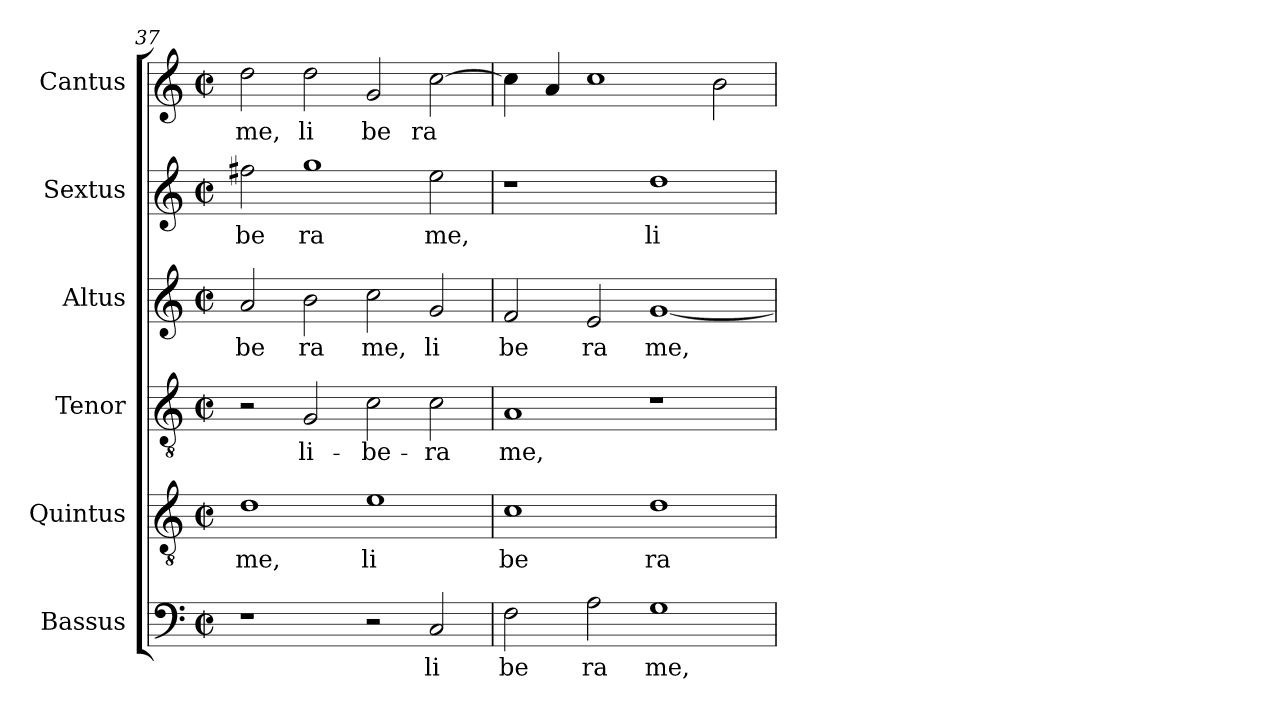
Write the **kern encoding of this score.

**kern	**text	**kern	**text	**kern	**text	**kern	**text	**kern	**text	**kern	**text
*part6	*part6	*part5	*part5	*part4	*part4	*part3	*part3	*part2	*part2	*part1	*part1
*staff6	*staff6	*staff5	*staff5	*staff4	*staff4	*staff3	*staff3	*staff2	*staff2	*staff1	*staff1
*I"Bassus	*	*I"Quintus	*	*I"Tenor	*	*I"Altus	*	*I"Sextus	*	*I"Cantus	*
*clefF4	*	*clefGv2	*	*clefGv2	*	*clefG2	*	*clefG2	*	*clefG2	*
*k[]	*	*k[]	*	*k[]	*	*k[]	*	*k[]	*	*k[]	*
*C:	*	*C:	*	*C:	*	*C:	*	*C:	*	*C:	*
*M2/2	*	*M2/2	*	*M2/2	*	*M2/2	*	*M2/2	*	*M2/2	*
*met(c|)	*	*met(c|)	*	*met(c|)	*	*met(c|)	*	*met(c|)	*	*met(c|)	*
=37	=37	=37	=37	=37	=37	=37	=37	=37	=37	=37	=37
!	!	!	!LO:LY:b:cj	!	!	!	!LO:LY:b:cj	!	!LO:LY:b:cj	!	!LO:LY:b:cj
1r	.	1d	me,	2r	.	2a/	be	2ff#\	be	2dd\	me,
!	!	!	!	!	!LO:LY:b:cj	!	!LO:LY:b:cj	!	!LO:LY:b:cj	!	!LO:LY:b:cj
.	.	.	.	2G/	li-	2b\	ra	1gg	ra	2dd\	li
!	!	!	!LO:LY:b:cj	!	!LO:LY:b:cj	!	!LO:LY:b:cj	!	!	!	!LO:LY:b:cj
2r	.	1e	li	2c\	-be-	2cc\	me,	.	.	2g/	be
!	!LO:LY:b:cj	!	!	!	!LO:LY:b:cj	!	!LO:LY:b:cj	!	!LO:LY:b:cj	!	!LO:LY:b:cj
2C/	li	.	.	2c\	-ra	2g/	li	2ee\	me,	[>2cc\	ra
=38	=38	=38	=38	=38	=38	=38	=38	=38	=38	=38	=38
!	!LO:LY:b:cj	!	!LO:LY:b:cj	!	!LO:LY:b:cj	!	!LO:LY:b:cj	!	!	!	!LO:LY:b:cj
2F\	be	1c	be	1A	me,	2f/	be	1r	.	4cc\]	.
!	!	!	!	!	!	!	!	!	!	!	!LO:LY:b:cj
.	.	.	.	.	.	.	.	.	.	4a/	.
!	!LO:LY:b:cj	!	!	!	!	!	!LO:LY:b:cj	!	!	!	!LO:LY:b:cj
2A\	ra	.	.	.	.	2e/	ra	.	.	1cc	.
!	!LO:LY:b:cj	!	!LO:LY:b:cj	!	!	!	!LO:LY:b:cj	!	!LO:LY:b:cj	!	!
1G	me,	1d	ra	1r	.	[<1g	me,	1dd	li	.	.
!	!	!	!	!	!	!	!	!	!	!	!LO:LY:b:cj
.	.	.	.	.	.	.	.	.	.	2b\	.
=	=	=	=	=	=	=	=	=	=	=	=
*-	*-	*-	*-	*-	*-	*-	*-	*-	*-	*-	*-
